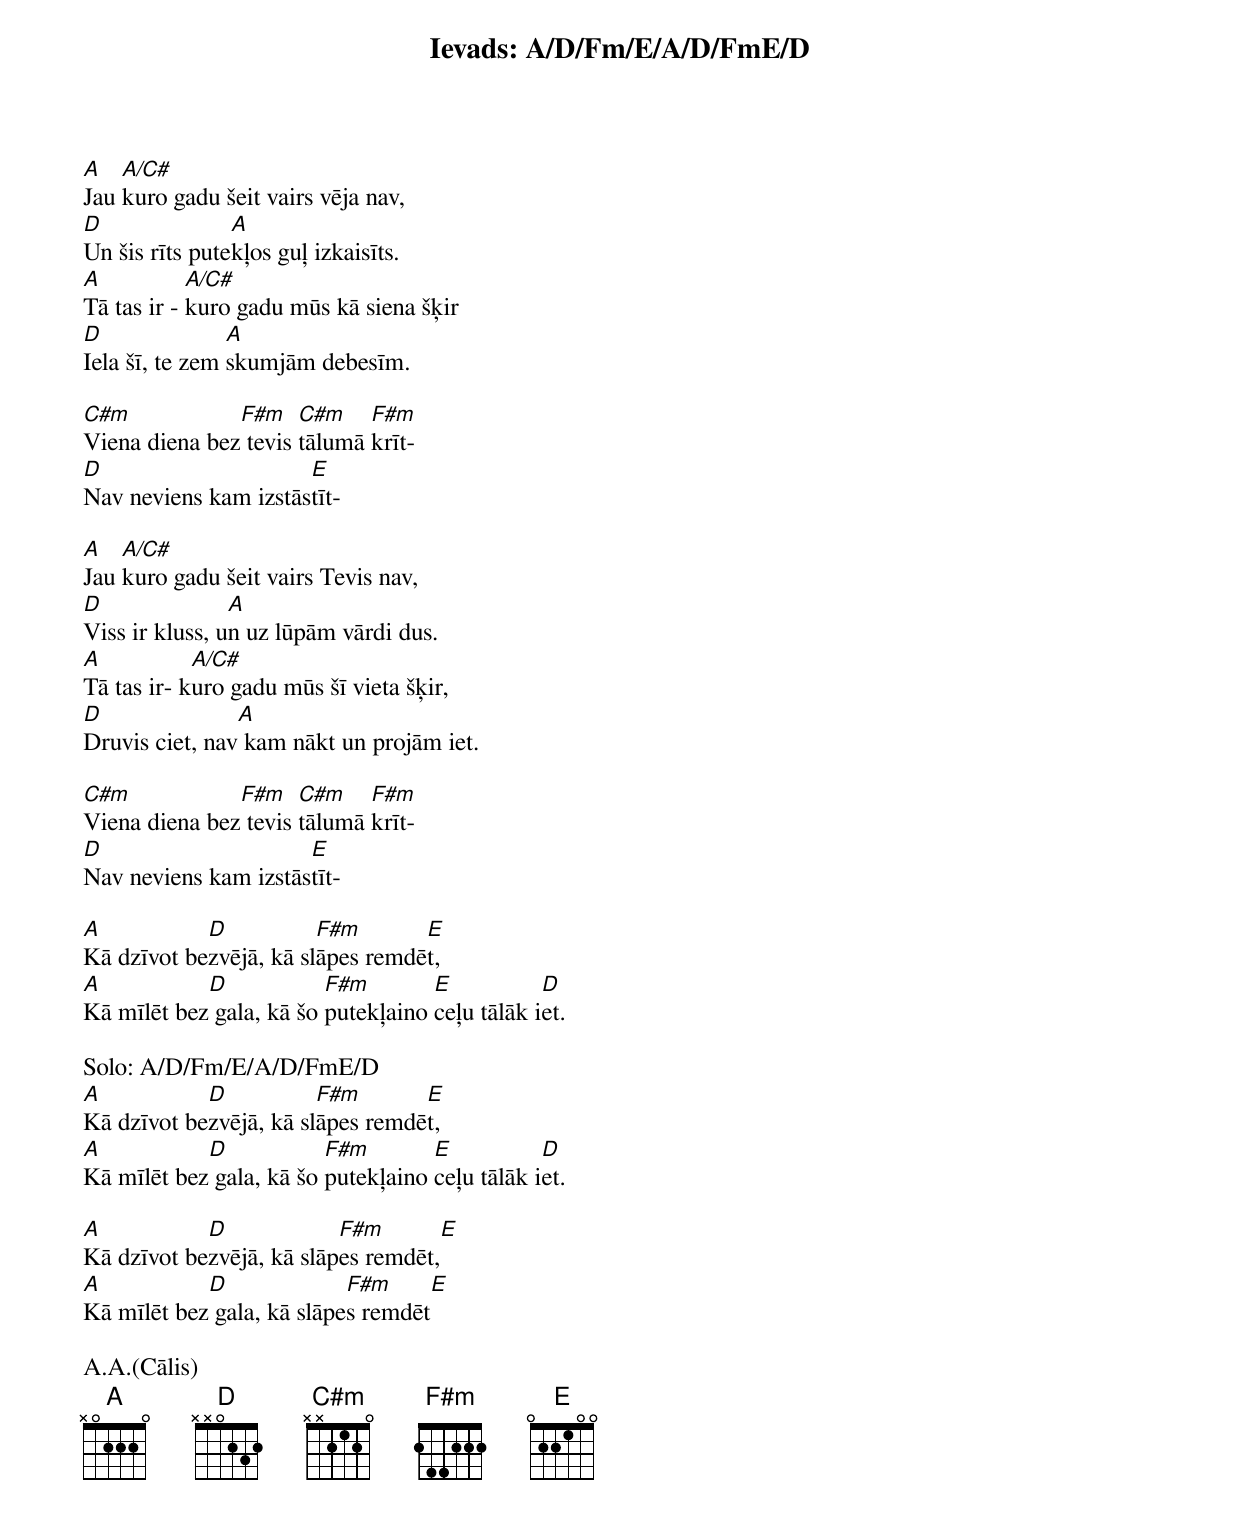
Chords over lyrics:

Ievads: A/D/Fm/E/A/D/FmE/D

A   A/C#
Jau kuro gadu šeit vairs vēja nav,
D               A
Un šis rīts putekļos guļ izkaisīts.
A           A/C#
Tā tas ir - kuro gadu mūs kā siena šķir
D               A
Iela šī, te zem skumjām debesīm.

C#m            F#m    C#m    F#m
Viena diena bez tevis tālumā krīt-
D                     E
Nav neviens kam izstāstīt-

A   A/C#
Jau kuro gadu šeit vairs Tevis nav,
D               A
Viss ir kluss, un uz lūpām vārdi dus.
A           A/C#
Tā tas ir- kuro gadu mūs šī vieta šķir,
D               A
Druvis ciet, nav kam nākt un projām iet.

C#m            F#m    C#m    F#m
Viena diena bez tevis tālumā krīt-
D                     E
Nav neviens kam izstāstīt-

A           D           F#m       E
Kā dzīvot bezvējā, kā slāpes remdēt,
A           D            F#m        E           D
Kā mīlēt bez gala, kā šo putekļaino ceļu tālāk iet.

Solo: A/D/Fm/E/A/D/FmE/D
A           D           F#m       E
Kā dzīvot bezvējā, kā slāpes remdēt,
A           D            F#m        E           D
Kā mīlēt bez gala, kā šo putekļaino ceļu tālāk iet.

A           D             F#m       E
Kā dzīvot bezvējā, kā slāpes remdēt,
A           D              F#m       E
Kā mīlēt bez gala, kā slāpes remdēt

A.A.(Cālis)
